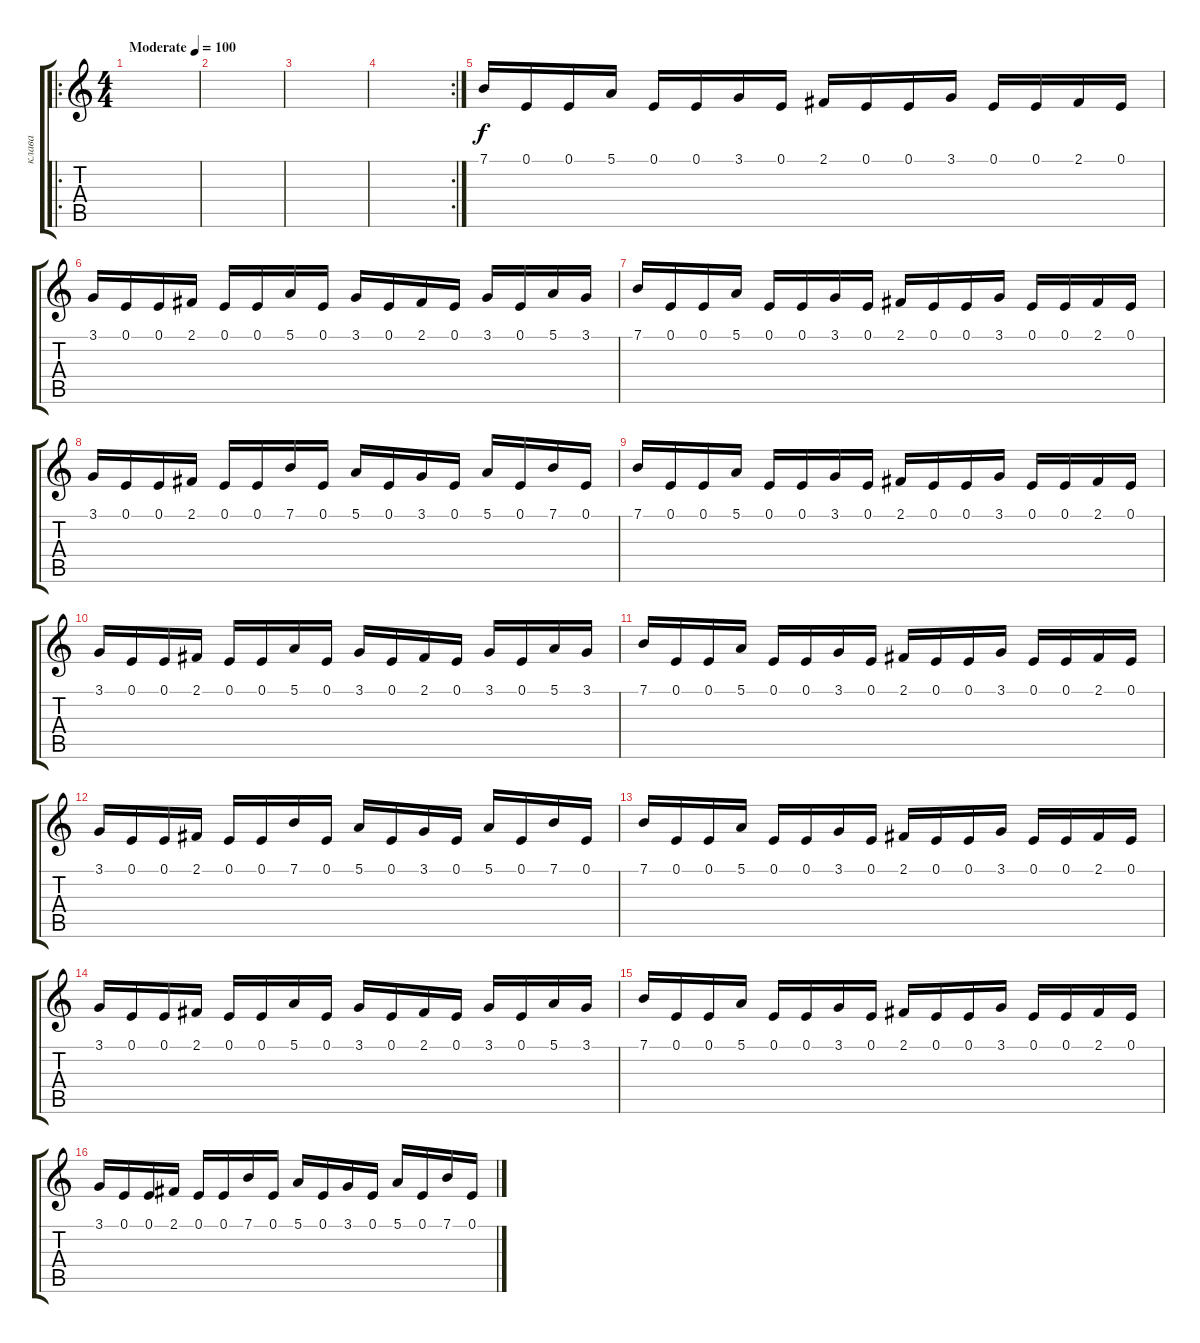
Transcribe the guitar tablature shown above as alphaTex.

\track ("клава" "клава") {instrument stringensemble1}
\staff {score tabs}
\tuning (E4 B3 G3 D3 A2 E2) {hide}
\ro
\ts (4 4)
\tempo (100 "Moderate")
\clef g2
\ks c
|
|
|
\rc 2
|
7.1.16 0.1.16 0.1.16 5.1.16 0.1.16 0.1.16 3.1.16 0.1.16 2.1.16 0.1.16 0.1.16 3.1.16 0.1.16 0.1.16 2.1.16 0.1.16 |
3.1.16 0.1.16 0.1.16 2.1.16 0.1.16 0.1.16 5.1.16 0.1.16 3.1.16 0.1.16 2.1.16 0.1.16 3.1.16 0.1.16 5.1.16 3.1.16 |
7.1.16 0.1.16 0.1.16 5.1.16 0.1.16 0.1.16 3.1.16 0.1.16 2.1.16 0.1.16 0.1.16 3.1.16 0.1.16 0.1.16 2.1.16 0.1.16 |
3.1.16 0.1.16 0.1.16 2.1.16 0.1.16 0.1.16 7.1.16 0.1.16 5.1.16 0.1.16 3.1.16 0.1.16 5.1.16 0.1.16 7.1.16 0.1.16 |
7.1.16 0.1.16 0.1.16 5.1.16 0.1.16 0.1.16 3.1.16 0.1.16 2.1.16 0.1.16 0.1.16 3.1.16 0.1.16 0.1.16 2.1.16 0.1.16 |
3.1.16 0.1.16 0.1.16 2.1.16 0.1.16 0.1.16 5.1.16 0.1.16 3.1.16 0.1.16 2.1.16 0.1.16 3.1.16 0.1.16 5.1.16 3.1.16 |
7.1.16 0.1.16 0.1.16 5.1.16 0.1.16 0.1.16 3.1.16 0.1.16 2.1.16 0.1.16 0.1.16 3.1.16 0.1.16 0.1.16 2.1.16 0.1.16 |
3.1.16 0.1.16 0.1.16 2.1.16 0.1.16 0.1.16 7.1.16 0.1.16 5.1.16 0.1.16 3.1.16 0.1.16 5.1.16 0.1.16 7.1.16 0.1.16 |
7.1.16 0.1.16 0.1.16 5.1.16 0.1.16 0.1.16 3.1.16 0.1.16 2.1.16 0.1.16 0.1.16 3.1.16 0.1.16 0.1.16 2.1.16 0.1.16 |
3.1.16 0.1.16 0.1.16 2.1.16 0.1.16 0.1.16 5.1.16 0.1.16 3.1.16 0.1.16 2.1.16 0.1.16 3.1.16 0.1.16 5.1.16 3.1.16 |
7.1.16 0.1.16 0.1.16 5.1.16 0.1.16 0.1.16 3.1.16 0.1.16 2.1.16 0.1.16 0.1.16 3.1.16 0.1.16 0.1.16 2.1.16 0.1.16 |
3.1.16 0.1.16 0.1.16 2.1.16 0.1.16 0.1.16 7.1.16 0.1.16 5.1.16 0.1.16 3.1.16 0.1.16 5.1.16 0.1.16 7.1.16 0.1.16
